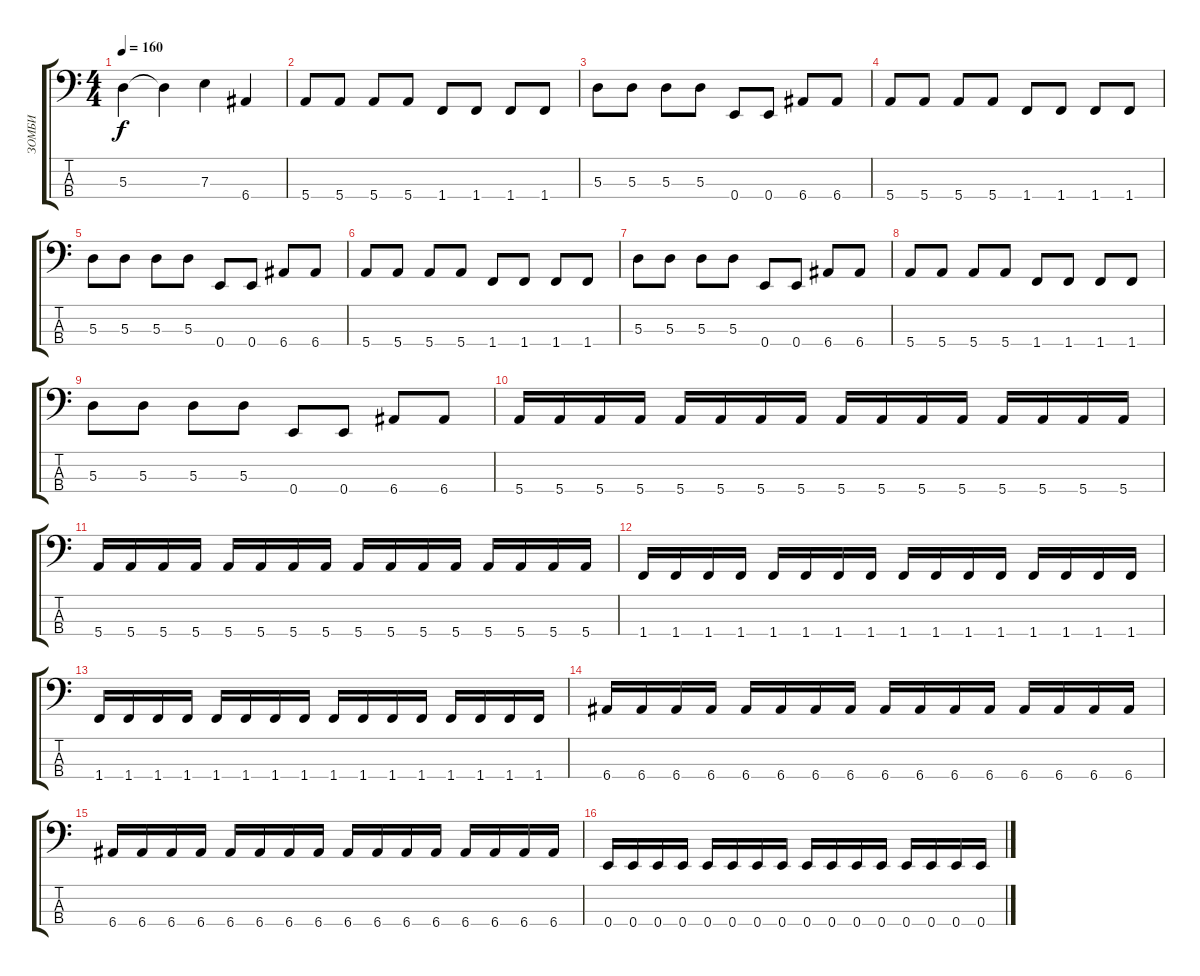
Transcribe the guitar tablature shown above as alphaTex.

\track ("ЗОМБИ" "ЗОМБИ") {instrument electricbasspick}
\staff {score tabs}
\tuning (G2 D2 A1 E1) {hide}
\ts (4 4)
\tempo 160
\clef f4
\ks c
5.3.4{dy f} 5.3{t}.4 7.3.4 6.4.4 |
5.4.8 5.4.8 5.4.8 5.4.8 1.4.8 1.4.8 1.4.8 1.4.8 |
5.3.8 5.3.8 5.3.8 5.3.8 0.4.8 0.4.8 6.4.8 6.4.8 |
5.4.8 5.4.8 5.4.8 5.4.8 1.4.8 1.4.8 1.4.8 1.4.8 |
5.3.8 5.3.8 5.3.8 5.3.8 0.4.8 0.4.8 6.4.8 6.4.8 |
5.4.8 5.4.8 5.4.8 5.4.8 1.4.8 1.4.8 1.4.8 1.4.8 |
5.3.8 5.3.8 5.3.8 5.3.8 0.4.8 0.4.8 6.4.8 6.4.8 |
5.4.8 5.4.8 5.4.8 5.4.8 1.4.8 1.4.8 1.4.8 1.4.8 |
5.3.8 5.3.8 5.3.8 5.3.8 0.4.8 0.4.8 6.4.8 6.4.8 |
5.4.16 5.4.16 5.4.16 5.4.16 5.4.16 5.4.16 5.4.16 5.4.16 5.4.16 5.4.16 5.4.16 5.4.16 5.4.16 5.4.16 5.4.16 5.4.16 |
5.4.16 5.4.16 5.4.16 5.4.16 5.4.16 5.4.16 5.4.16 5.4.16 5.4.16 5.4.16 5.4.16 5.4.16 5.4.16 5.4.16 5.4.16 5.4.16 |
1.4.16 1.4.16 1.4.16 1.4.16 1.4.16 1.4.16 1.4.16 1.4.16 1.4.16 1.4.16 1.4.16 1.4.16 1.4.16 1.4.16 1.4.16 1.4.16 |
1.4.16 1.4.16 1.4.16 1.4.16 1.4.16 1.4.16 1.4.16 1.4.16 1.4.16 1.4.16 1.4.16 1.4.16 1.4.16 1.4.16 1.4.16 1.4.16 |
6.4.16 6.4.16 6.4.16 6.4.16 6.4.16 6.4.16 6.4.16 6.4.16 6.4.16 6.4.16 6.4.16 6.4.16 6.4.16 6.4.16 6.4.16 6.4.16 |
6.4.16 6.4.16 6.4.16 6.4.16 6.4.16 6.4.16 6.4.16 6.4.16 6.4.16 6.4.16 6.4.16 6.4.16 6.4.16 6.4.16 6.4.16 6.4.16 |
0.4.16 0.4.16 0.4.16 0.4.16 0.4.16 0.4.16 0.4.16 0.4.16 0.4.16 0.4.16 0.4.16 0.4.16 0.4.16 0.4.16 0.4.16 0.4.16
